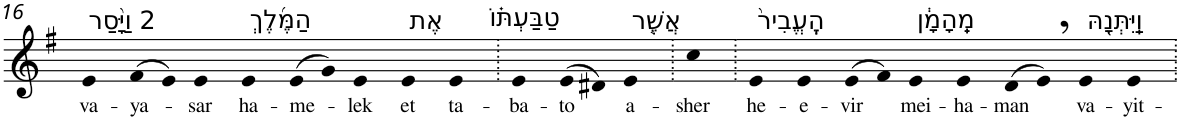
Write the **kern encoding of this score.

**kern	**text
*part1	*part1
*staff1	*staff1
*I"Piano	*
*I'Pno	*
!!LO:PB:g=z
*clefG2	*
*k[f#]	*
*G:	*
=16	=16
!LO:TX:a:t=2 וַיָּ֨סַר	!
!	!LO:LY:b
4e	va-
!	!LO:LY:b
(>8f#	-ya-
8e)	.
!	!LO:LY:b
4e	-sar
!LO:TX:a:t=הַמֶּ֜לֶךְ	!
!	!LO:LY:b
4e	ha-
!	!LO:LY:b
(>8e	-me-
8g)	.
!	!LO:LY:b
4e	-lek
!LO:TX:a:t=אֶת	!
!	!LO:LY:b
4e	et
!LO:TX:a:t=טַבַּעְתּ֗וֹ	!
!	!LO:LY:b
4e	ta-
=17.	=17.
!	!LO:LY:b
4e	-ba-
!	!LO:LY:b
(>8e	-to
8d#X)	.
!LO:TX:a:t=אֲשֶׁ֤ר	!
!	!LO:LY:b
4e	a-
=18.	=18.
!	!LO:LY:b
4cc	-sher
=19.	=19.
!LO:TX:a:t=הֶֽעֱבִיר֙	!
!	!LO:LY:b
4e	he-
!	!LO:LY:b
4e	-e-
!	!LO:LY:b
(>8e	-vir
8f#)	.
!LO:TX:a:t=מֵֽהָמָ֔ן	!
!	!LO:LY:b
4e	mei-
!	!LO:LY:b
4e	-ha-
!	!LO:LY:b
(>8d	-man
8e,)	.
!LO:TX:a:t=וַֽיִּתְּנָ֖הּ	!
!	!LO:LY:b
4e	va-
!	!LO:LY:b
4e	-yit-
=.	=.
*-	*-
